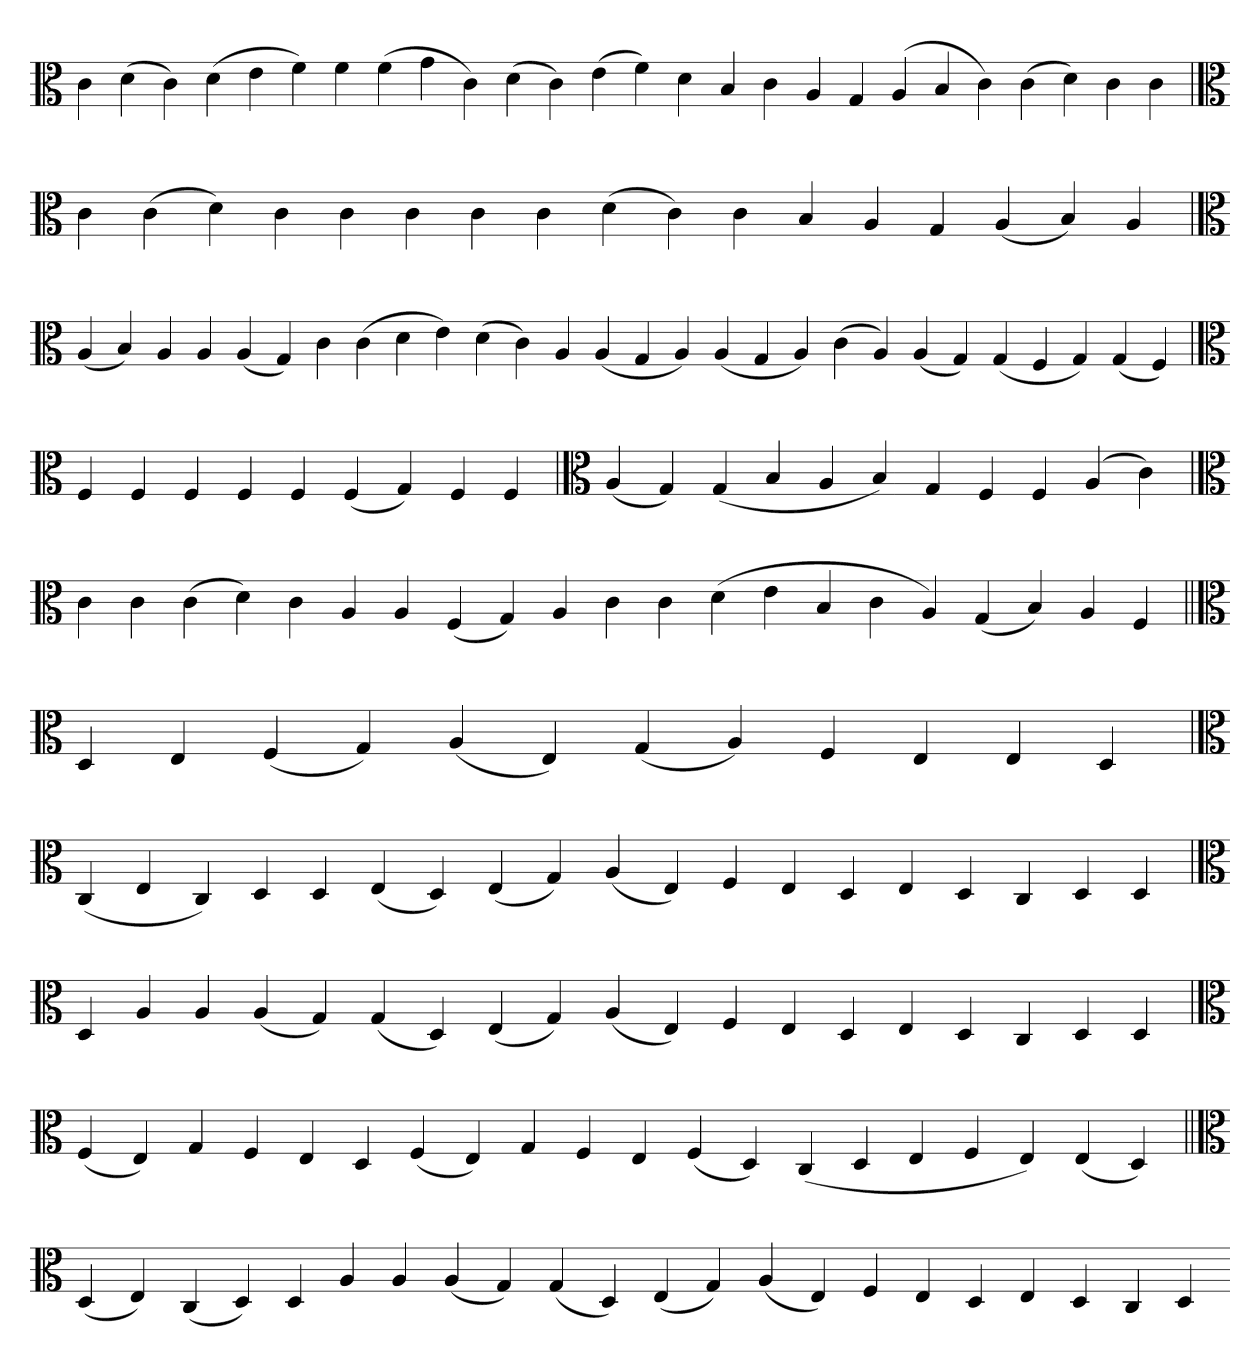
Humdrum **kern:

**kern
*part1
*staff1
*clefC3
=
4c
(4d
4c)
(4d
4e
4f)
4f
(4f
4g
4c)
(4d
4c)
(4e
4f)
4d
4B
4c
4A
4G
(4A
4B
4c)
(4c
4d)
4c
4c
=
*clefC3
4c
(4c
4d)
4c
4c
4c
4c
4c
(4d
4c)
4c
4B
4A
4G
(4A
4B)
4A
=`
*clefC3
(4A
4B)
4A
4A
(4A
4G)
4c
(4c
4d
4e)
(4d
4c)
4A
(4A
4G
4A)
(4A
4G
4A)
(4c
4A)
(4A
4G)
(4G
4F
4G)
(4G
4F)
=
*clefC3
4F
4F
4F
4F
4F
(4F
4G)
4F
4F
=`
*clefC3
(4A
4G)
(4G
4B
4A
4B)
4G
4F
4F
(4A
4c)
=`
*clefC3
4c
4c
(4c
4d)
4c
4A
4A
(4F
4G)
4A
4c
4c
(4d
4e
4B
4c
4A)
(4G
4B)
4A
4F
=||
*clefC3
4D
4E
(4F
4G)
(4A
4E)
(4G
4A)
4F
4E
4E
4D
=`
*clefC3
(4C
4E
4C)
4D
4D
(4E
4D)
(4E
4G)
(4A
4E)
4F
4E
4D
4E
4D
4C
4D
4D
=`
*clefC3
4D
4A
4A
(4A
4G)
(4G
4D)
(4E
4G)
(4A
4E)
4F
4E
4D
4E
4D
4C
4D
4D
=`
*clefC3
(4F
4E)
4G
4F
4E
4D
(4F
4E)
4G
4F
4E
(4F
4D)
(4C
4D
4E
4F
4E)
(4E
4D)
=||
*clefC3
(4D
4E)
(4C
4D)
4D
4A
4A
(4A
4G)
(4G
4D)
(4E
4G)
(4A
4E)
4F
4E
4D
4E
4D
4C
4D
=-
*-
